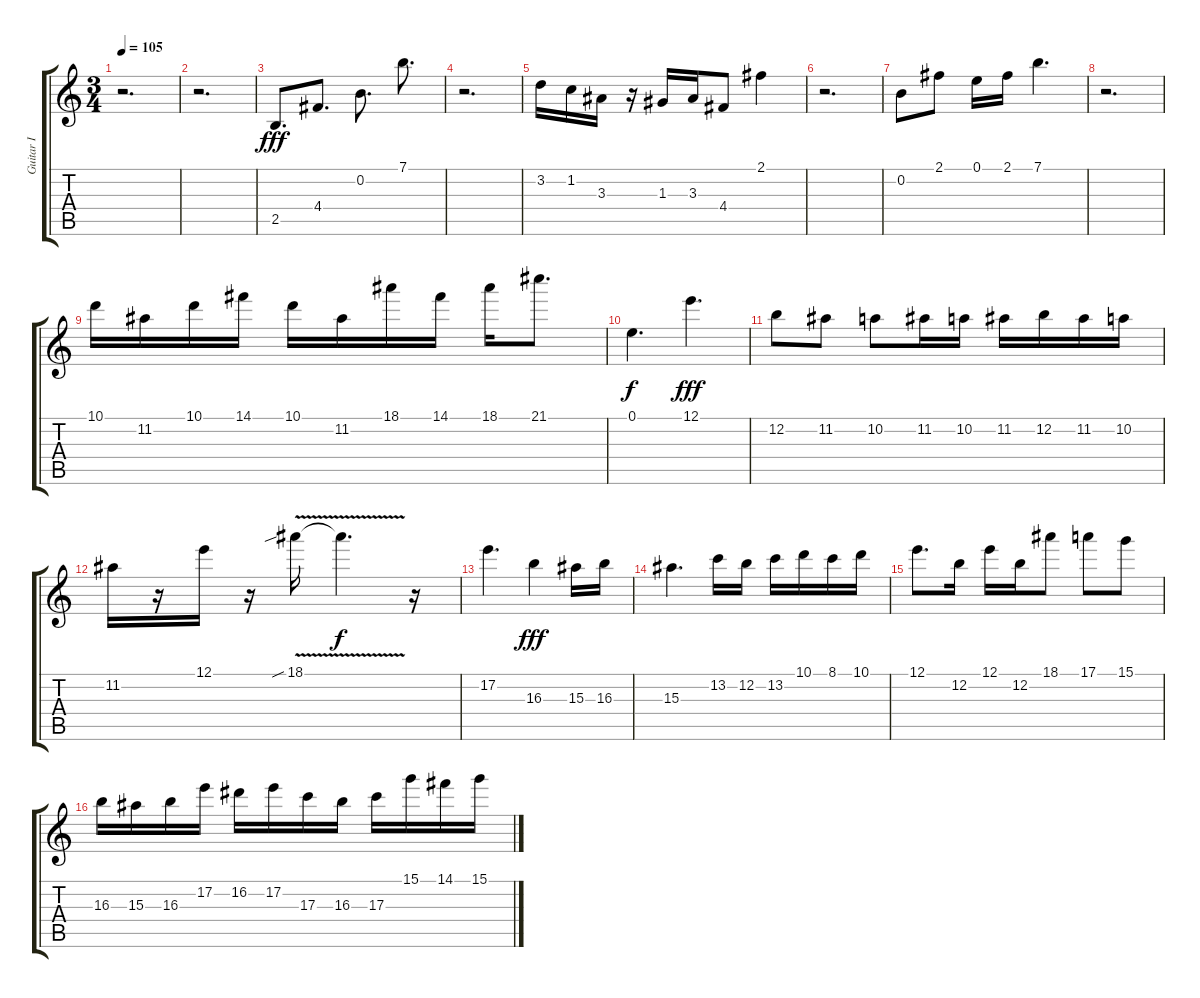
\track ("Guitar I" "Guitar I") {instrument overdrivenguitar}
\staff {score tabs}
\tuning (E4 B3 G3 D3 A2 E2) {hide}
\ts (3 4)
\tempo 105
\clef g2
\ks c
r.2{d dy fff} |
r.2{d} |
2.5.8{d} 4.4.8{d} 0.2.8{d} 7.1.8{d} |
r.2{d} |
3.2.16 1.2.16 3.3.16 r.16 1.3.16 3.3.16 4.4.8 2.1.4 |
r.2{d} |
0.2.8 2.1.8 0.1.16 2.1.16 7.1.4{d} |
r.2{d} |
10.1.16 11.2.16 10.1.16 14.1.16 10.1.16 11.2.16 18.1.16 14.1.16 18.1.16 21.1.8{d} |
0.1.4{d dy f} 12.1.4{d dy fff} |
12.2.8 11.2.8 10.2.8 11.2.16 10.2.16 11.2.16 12.2.16 11.2.16 10.2.16 |
11.2.16 r.16 12.1.16 r.16 18.1{v sib}.16 18.1{t}.4{d dy f} r.16 |
17.2.4{d} 16.3.4{dy fff} 15.3.16 16.3.16 |
15.3.4{d} 13.2.16 12.2.16 13.2.16 10.1.16 8.1.16 10.1.16 |
12.1.8{d} 12.2.16 12.1.16 12.2.16 18.1.8 17.1.8 15.1.8 |
16.3.16 15.3.16 16.3.16 17.2.16 16.2.16 17.2.16 17.3.16 16.3.16 17.3.16 15.1.16 14.1.16 15.1.16
